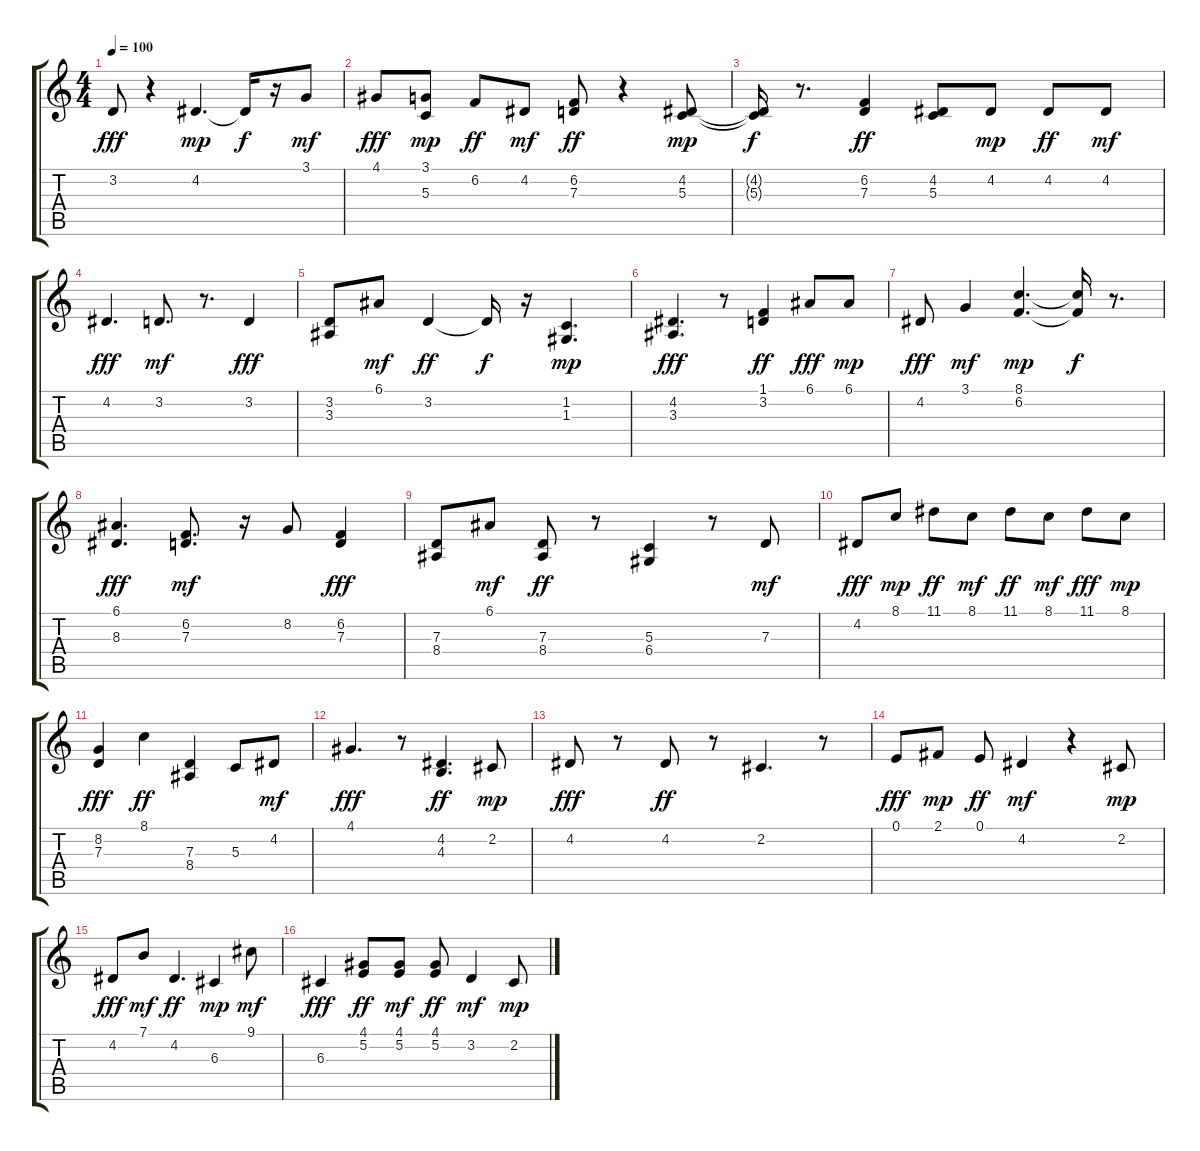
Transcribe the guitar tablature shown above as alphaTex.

\track "" {instrument panflute}
\staff {score tabs}
\tuning (E4 B3 G3 D3 A2 E2) {hide}
\ts (4 4)
\tempo 100
\clef g2
\ks c
3.2.8{dy fff} r.4 4.2.4{d dy mp} 4.2{t}.16{dy f} r.16 3.1.8{dy mf} |
4.1.8{dy fff} (3.1 5.3).8{dy mp} 6.2.8{dy ff} 4.2.8{dy mf} (6.2 7.3).8{dy ff} r.4 (4.2 5.3).8{dy mp} |
(4.2{t} 5.3{t}).16{dy f} r.8{d} (6.2 7.3).4{dy ff} (4.2 5.3).8 4.2.8{dy mp} 4.2.8{dy ff} 4.2.8{dy mf} |
4.2.4{d dy fff} 3.2.8{d dy mf} r.8{d} 3.2.4{dy fff} |
(3.2 3.3).8 6.1.8{dy mf} 3.2.4{dy ff} 3.2{t}.16{dy f} r.16 (1.2 1.3).4{d dy mp} |
(4.2 3.3).4{d dy fff} r.8 (1.1 3.2).4{dy ff} 6.1.8{dy fff} 6.1.8{dy mp} |
4.2.8{dy fff} 3.1.4{dy mf} (8.1 6.2).4{d dy mp} (8.1{t} 6.2{t}).16{dy f} r.8{d} |
(6.1 8.3).4{d dy fff} (6.2 7.3).8{d dy mf} r.16 8.2.8 (6.2 7.3).4{dy fff} |
(7.3 8.4).8 6.1.8{dy mf} (7.3 8.4).8{dy ff} r.8 (5.3 6.4).4 r.8 7.3.8{dy mf} |
4.2.8{dy fff} 8.1.8{dy mp} 11.1.8{dy ff} 8.1.8{dy mf} 11.1.8{dy ff} 8.1.8{dy mf} 11.1.8{dy fff} 8.1.8{dy mp} |
(8.2 7.3).4{dy fff} 8.1.4{dy ff} (7.3 8.4).4 5.3.8 4.2.8{dy mf} |
4.1.4{d dy fff} r.8 (4.2 4.3).4{d dy ff} 2.2.8{dy mp} |
4.2.8{dy fff} r.8 4.2.8{dy ff} r.8 2.2.4{d} r.8 |
0.1.8{dy fff} 2.1.8{dy mp} 0.1.8{dy ff} 4.2.4{dy mf} r.4 2.2.8{dy mp} |
4.2.8{dy fff} 7.1.8{dy mf} 4.2.4{d dy ff} 6.3.4{dy mp} 9.1.8{dy mf} |
6.3.4{dy fff} (4.1 5.2).8{dy ff} (4.1 5.2).8{dy mf} (4.1 5.2).8{dy ff} 3.2.4{dy mf} 2.2.8{dy mp}
